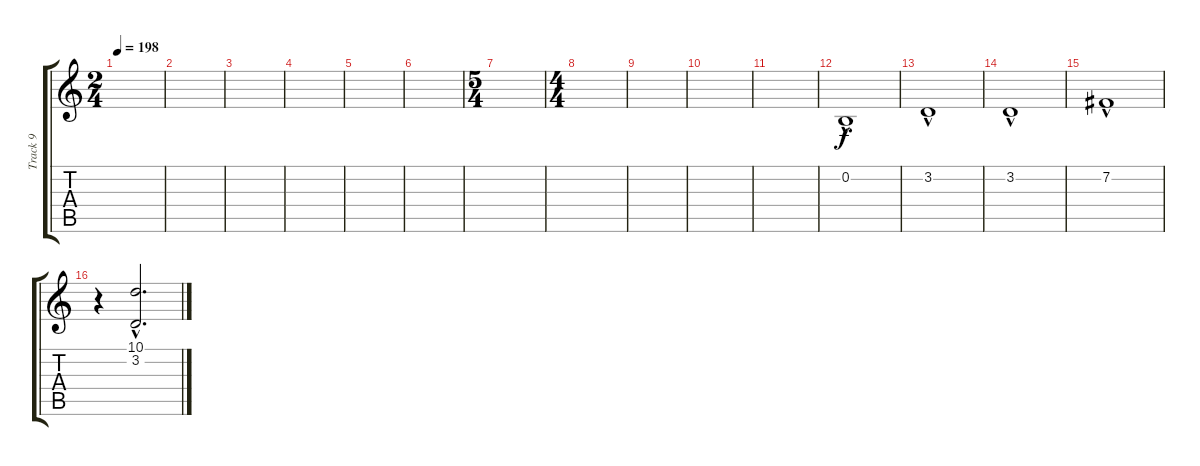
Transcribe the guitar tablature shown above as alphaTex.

\track ("Track 9" "Track 9") {instrument lead1square}
\staff {score tabs}
\tuning (E4 B3 G3 D3 A2 E2) {hide}
\ts (2 4)
\tempo 198
\clef g2
\ks c
|
|
|
|
|
|
\ts (5 4)
|
\ts (4 4)
|
|
|
|
0.2{hac}.1 |
3.2{hac}.1 |
3.2{hac}.1 |
7.2{hac}.1 |
r.4 (10.1 3.2{hac}).2{d}
